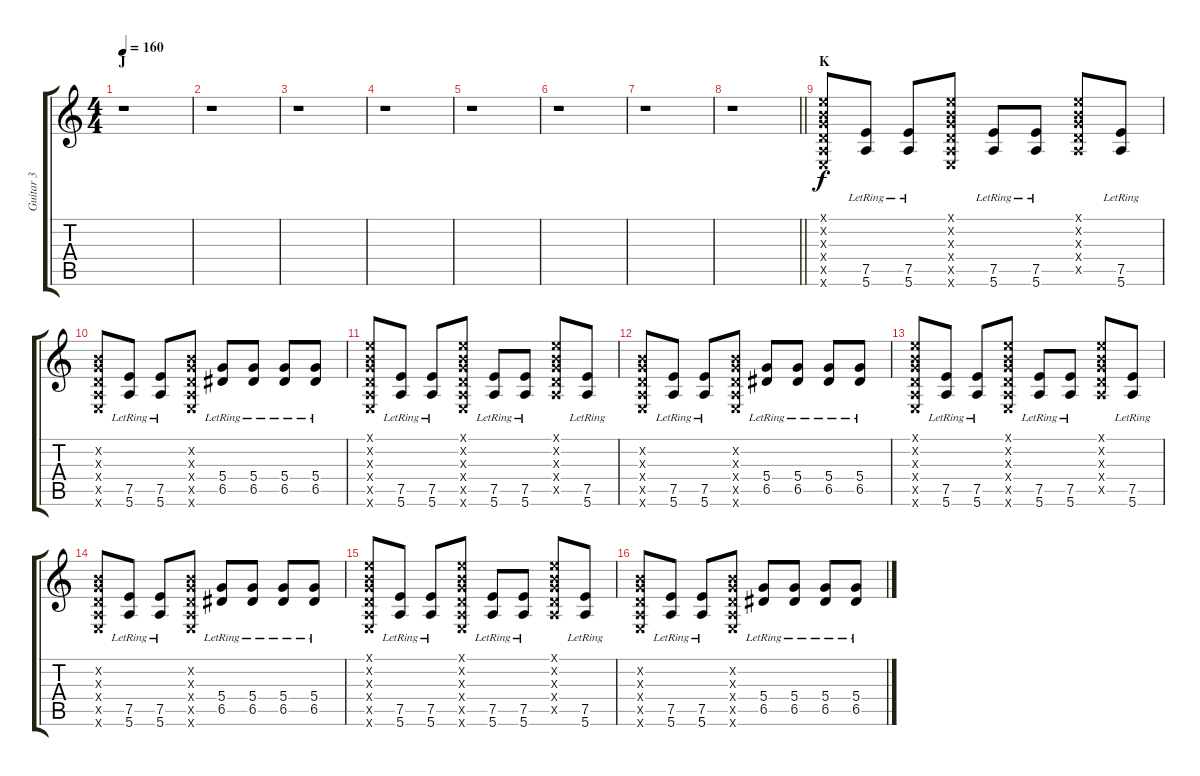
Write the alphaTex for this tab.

\track ("Guitar 3" "Guitar 3") {instrument overdrivenguitar}
\staff {score tabs}
\tuning (E4 B3 G3 D3 A2 E2) {hide}
\ts (4 4)
\section ("" "J")
\tempo 160
\clef g2
\ks c
r.1{dy f} |
r.1 |
r.1 |
r.1 |
r.1 |
r.1 |
r.1 |
\barLineRight lightlight
r.1 |
\section ("" "K")
(0.1{x} 0.2{x} 0.3{x} 0.4{x} 0.5{x} 0.6{x}).8 (7.5{lr} 5.6{lr}).8 (7.5{lr} 5.6{lr}).8 (0.1{x} 0.2{x} 0.3{x} 0.4{x} 0.5{x} 0.6{x}).8 (7.5{lr} 5.6{lr}).8 (7.5{lr} 5.6{lr}).8 (0.1{x} 0.2{x} 0.3{x} 0.4{x} 0.5{x}).8 (7.5{lr} 5.6{lr}).8 |
(0.2{x} 0.3{x} 0.4{x} 0.5{x} 0.6{x}).8 (7.5{lr} 5.6{lr}).8 (7.5{lr} 5.6{lr}).8 (0.2{x} 0.3{x} 0.4{x} 0.5{x} 0.6{x}).8 (5.4{lr} 6.5{lr}).8 (5.4{lr} 6.5{lr}).8 (5.4{lr} 6.5{lr}).8 (5.4{lr} 6.5{lr}).8 |
(0.1{x} 0.2{x} 0.3{x} 0.4{x} 0.5{x} 0.6{x}).8 (7.5{lr} 5.6{lr}).8 (7.5{lr} 5.6{lr}).8 (0.1{x} 0.2{x} 0.3{x} 0.4{x} 0.5{x} 0.6{x}).8 (7.5{lr} 5.6{lr}).8 (7.5{lr} 5.6{lr}).8 (0.1{x} 0.2{x} 0.3{x} 0.4{x} 0.5{x}).8 (7.5{lr} 5.6{lr}).8 |
(0.2{x} 0.3{x} 0.4{x} 0.5{x} 0.6{x}).8 (7.5{lr} 5.6{lr}).8 (7.5{lr} 5.6{lr}).8 (0.2{x} 0.3{x} 0.4{x} 0.5{x} 0.6{x}).8 (5.4{lr} 6.5{lr}).8 (5.4{lr} 6.5{lr}).8 (5.4{lr} 6.5{lr}).8 (5.4{lr} 6.5{lr}).8 |
(0.1{x} 0.2{x} 0.3{x} 0.4{x} 0.5{x} 0.6{x}).8 (7.5{lr} 5.6{lr}).8 (7.5{lr} 5.6{lr}).8 (0.1{x} 0.2{x} 0.3{x} 0.4{x} 0.5{x} 0.6{x}).8 (7.5{lr} 5.6{lr}).8 (7.5{lr} 5.6{lr}).8 (0.1{x} 0.2{x} 0.3{x} 0.4{x} 0.5{x}).8 (7.5{lr} 5.6{lr}).8 |
(0.2{x} 0.3{x} 0.4{x} 0.5{x} 0.6{x}).8 (7.5{lr} 5.6{lr}).8 (7.5{lr} 5.6{lr}).8 (0.2{x} 0.3{x} 0.4{x} 0.5{x} 0.6{x}).8 (5.4{lr} 6.5{lr}).8 (5.4{lr} 6.5{lr}).8 (5.4{lr} 6.5{lr}).8 (5.4{lr} 6.5{lr}).8 |
(0.1{x} 0.2{x} 0.3{x} 0.4{x} 0.5{x} 0.6{x}).8 (7.5{lr} 5.6{lr}).8 (7.5{lr} 5.6{lr}).8 (0.1{x} 0.2{x} 0.3{x} 0.4{x} 0.5{x} 0.6{x}).8 (7.5{lr} 5.6{lr}).8 (7.5{lr} 5.6{lr}).8 (0.1{x} 0.2{x} 0.3{x} 0.4{x} 0.5{x}).8 (7.5{lr} 5.6{lr}).8 |
(0.2{x} 0.3{x} 0.4{x} 0.5{x} 0.6{x}).8 (7.5{lr} 5.6{lr}).8 (7.5{lr} 5.6{lr}).8 (0.2{x} 0.3{x} 0.4{x} 0.5{x} 0.6{x}).8 (5.4{lr} 6.5{lr}).8 (5.4{lr} 6.5{lr}).8 (5.4{lr} 6.5{lr}).8 (5.4{lr} 6.5{lr}).8
